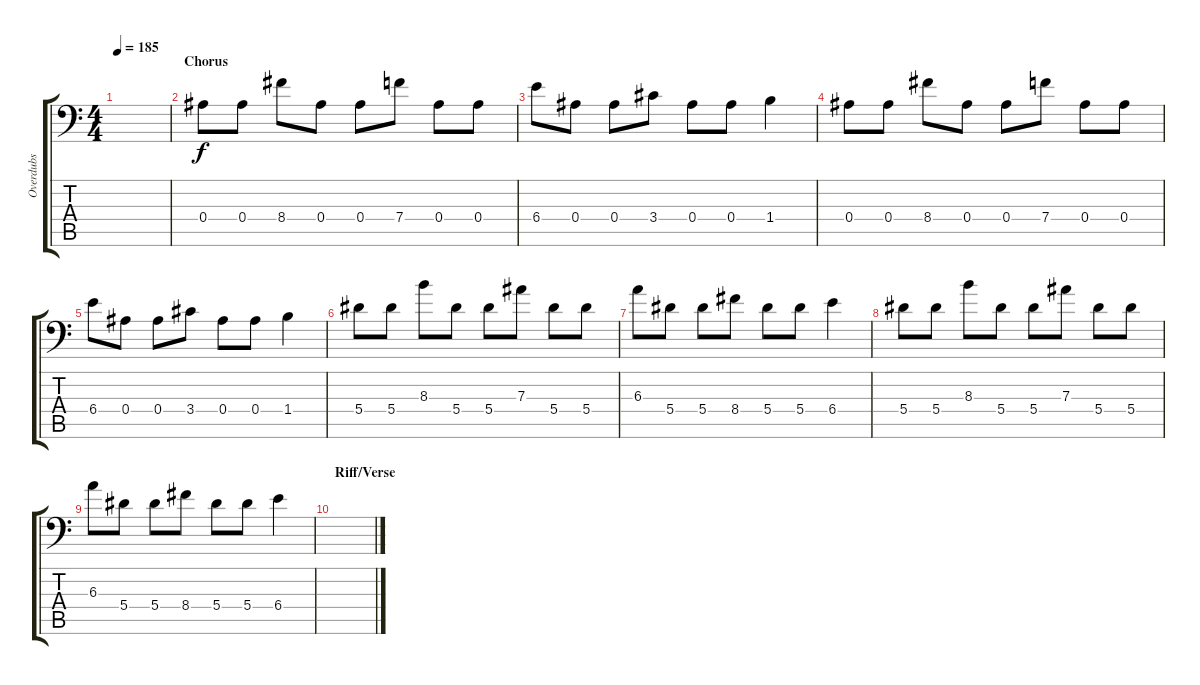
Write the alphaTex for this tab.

\track ("Overdubs" "Overdubs") {instrument distortionguitar}
\staff {score tabs}
\tuning (C4 G3 Eb3 Bb2 F2 Bb1) {hide}
\ts (4 4)
\tempo 185
\clef f4
\ks c
|
\section ("" "Chorus")
0.4.8 0.4.8 8.4.8 0.4.8 0.4.8 7.4.8 0.4.8 0.4.8 |
6.4.8 0.4.8 0.4.8 3.4.8 0.4.8 0.4.8 1.4.4 |
0.4.8 0.4.8 8.4.8 0.4.8 0.4.8 7.4.8 0.4.8 0.4.8 |
6.4.8 0.4.8 0.4.8 3.4.8 0.4.8 0.4.8 1.4.4 |
5.4.8 5.4.8 8.3.8 5.4.8 5.4.8 7.3.8 5.4.8 5.4.8 |
6.3.8 5.4.8 5.4.8 8.4.8 5.4.8 5.4.8 6.4.4 |
5.4.8 5.4.8 8.3.8 5.4.8 5.4.8 7.3.8 5.4.8 5.4.8 |
6.3.8 5.4.8 5.4.8 8.4.8 5.4.8 5.4.8 6.4.4 |
\section ("" "Riff/Verse")
